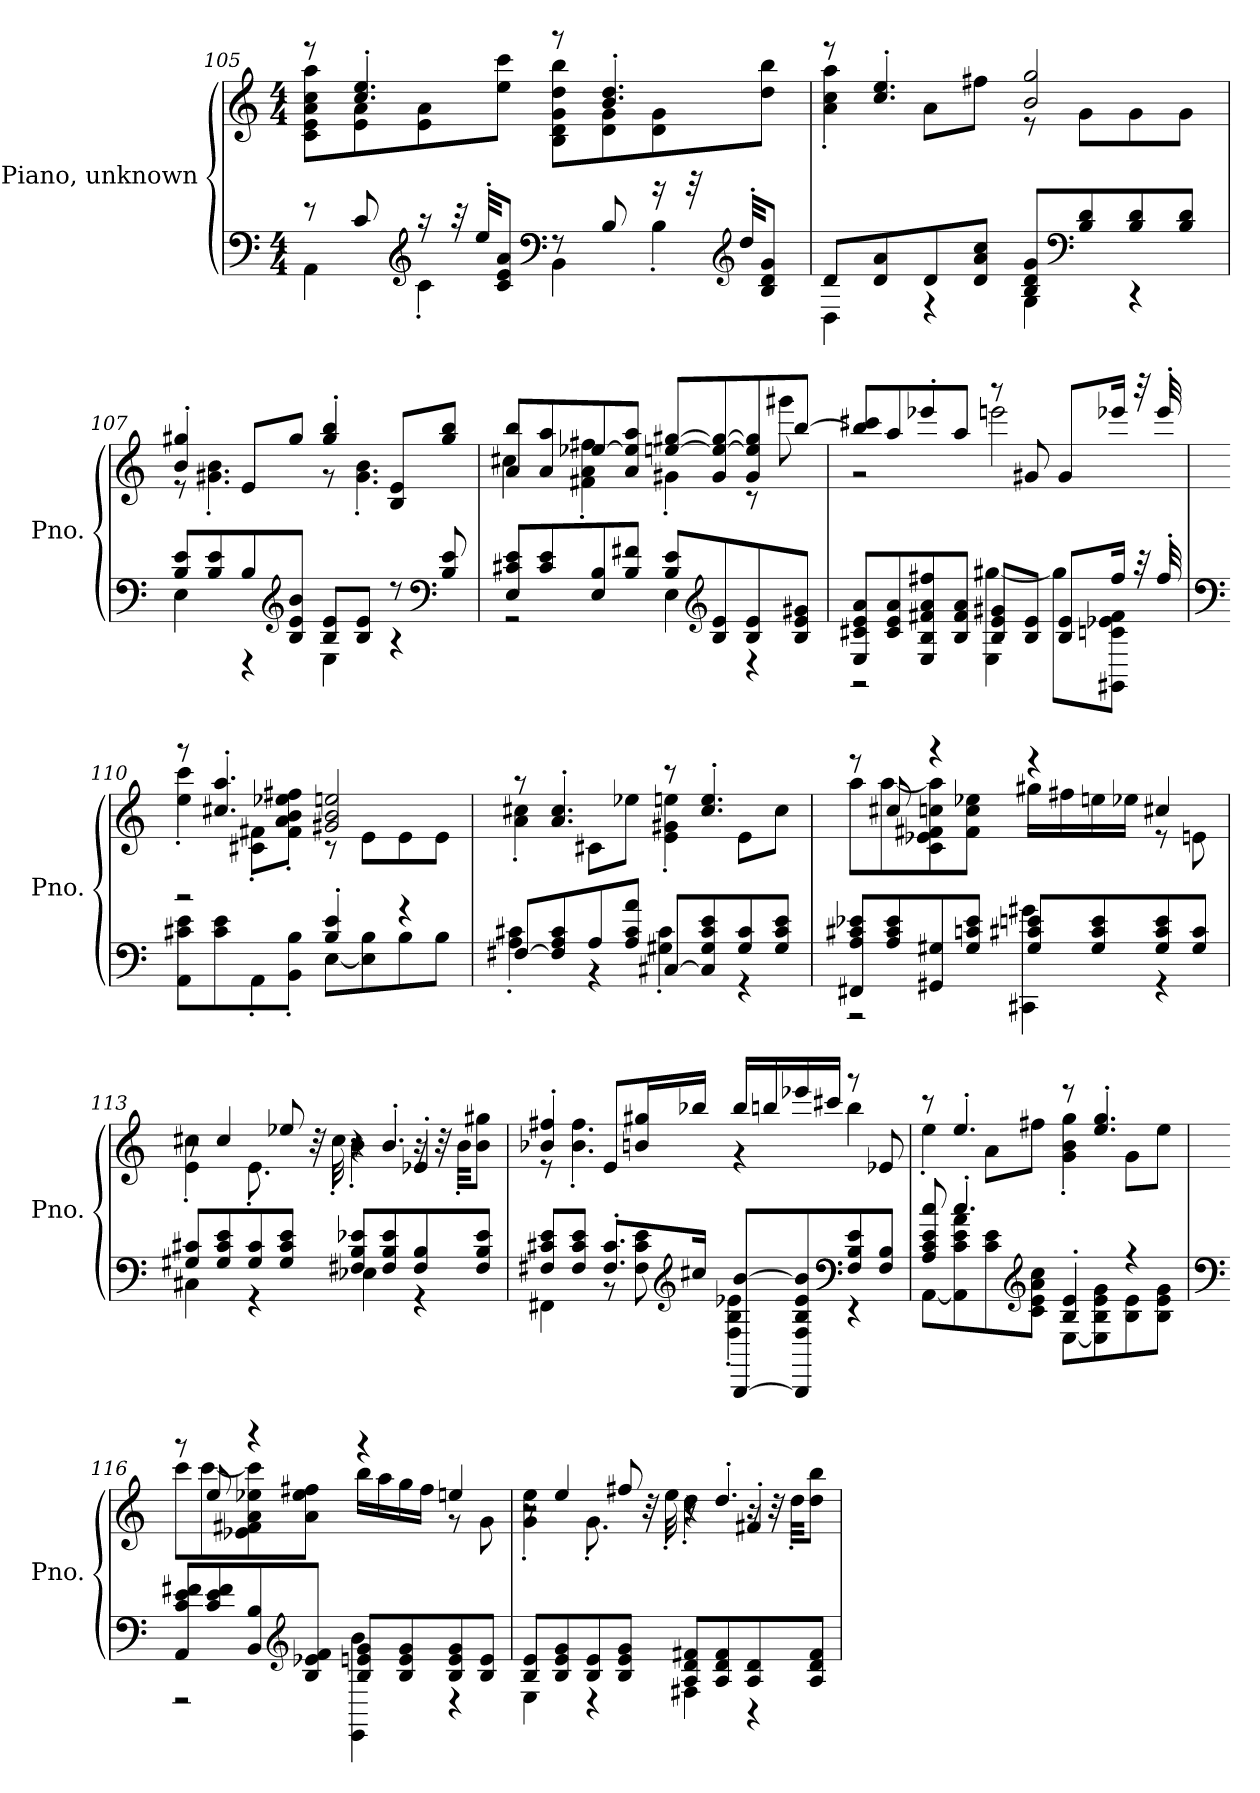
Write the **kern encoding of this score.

**kern	**kern
*part1	*part1
*staff2	*staff1
*I"Piano, unknown	*
*I'Pno.	*
!!LO:PB:g=z
*clefF4	*clefG2
*k[]	*k[]
*M4/4	*M4/4
=105	=105
*^	*^
8r	4AA\	8r	8c\ 8e\ 8a\ 8cc\ 8aa\L
8c/	.	4.cc/' 4.ee/'	8e\ 8a\
*clefG2	*	*	*
16r	4c'\	.	8e\ 8a\
32r	.	.	.
32ee'/KKL	.	.	.
8c/ 8e/ 8a/J	.	.	8ee\ 8ccc\J
*clefF4	*	*	*
8r	4BB\	8r	8B\ 8d\ 8g\ 8dd\ 8bb\L
8B/	.	4.b/' 4.dd/'	8d\ 8g\
16r	4B'\	.	8d\ 8g\
32r	.	.	.
*clefG2	*	*	*
32dd'/KKL	.	.	.
8B/ 8d/ 8g/J	.	.	8dd\ 8bb\J
=106	=106	=106	=106
8d/L	4D\	8r	4a\' 4cc\' 4aa\'
8d/ 8a/	.	4.cc/' 4.ee/'	.
8d/	4r	.	8a\L
8d/ 8a/ 8cc/J	.	.	8ff#X\J
8B/ 8d/ 8g/L	4G\	2b/ 2gg/	8r
*clefF4	*	*	*
8B/ 8d/	.	.	8g\L
8B/ 8d/	4r	.	8g\
8B/ 8d/J	.	.	8g\J
=107	=107	=107	=107
8B/ 8e/L	4E\	4b/' 4gg#X/'	8r
8B/ 8e/	.	.	4.g#X\' 4.b\'
8B/	4r	8e/L	.
*clefG2	*	*	*
8B/ 8e/ 8b/J	.	8gg#/J	.
8B/ 8e/L	4E\	4gg#/' 4bb/'	8r
8B/ 8e/J	.	.	4.g#\' 4.b\'
8r	4r	8B/ 8e/L	.
*clefF4	*	*	*
8B/ 8e/	.	8gg#/ 8bb/J	.
!!LO:LB:g=z	!!
=108	=108	=108	=108
8E/ 8c#X/ 8e/L	2r	8a/ 8bb/L	4cc#X\
8c#/ 8e/	.	8a/ 8aa/	.
8E/ 8B/	.	[8ee-X/	4f#X\' 4a\' 4ff#X\'
8B/ 8f#X/J	.	8a/ 8ee-/] 8aa/J	.
8B/ 8e/L	4E\	[8een/ [8gg#X/L	4g#X'\
*clefG2	*	*	*
8B/ 8e/	.	8g#/ 8ee/_ 8gg#/_	.
8B/ 8e/	4r	8g#/ 8ee/] 8gg#/]	8r
8B/ 8e/ 8g#X/J	.	[8bb/J	8ggg#X\
=109	=109	=109	=109
8E/ 8c#X/ 8e/ 8a/L	2r	8bb/] 8ccc#X/L	2r
8c#/ 8e/ 8a/	.	8aa/	.
8E/ 8B/ 8f#X/ 8a/ 8ff#X/	.	8eee-X'/	.
8B/ 8f#/ 8a/J	.	8aa/J	.
8B/ 8e/ 8g#X/L	4E\ [4gg#X\	8r	2eeen\
8B/ 8e/J	.	8g#X/	.
8B/ 8e/L	8gg#\L]	8g#/L	.
16ff#/Jk	8GG#X\ 8cn\ 8e-X\ 8f#\J	16eee-X/Jk	.
32r	.	32r	.
32ff#'/	.	32eee-'/	.
!!LO:LB:g=z	!!
=110	=110	=110	=110
*clefF4	*	*	*
2r	8AA\ 8c#X\ 8e\L	8r	4ee\' 4ccc\'
.	8c#\ 8e\	4.cc#X/' 4.aa/'	.
.	8AA'\	.	8c#X\' 8f#X\'L
.	8BB\' 8B\'J	.	8f#\' 8a\' 8b\' 8ee-X\' 8ff#X\'J
4B/' 4e/'	[8E\L	2g#X/ 2b/ 2een/	8r
.	8E\] 8B\	.	8e\L
4r	8B\	.	8e\
.	8B\J	.	8e\J
=111	=111	=111	=111
[8F#X/L	4A\' 4c#X\'	8r	4a\' 4cc#X\'
8F#/] 8A/ 8c#/	.	4.a/' 4.cc#/'	.
8A/	4r	.	8c#X\L
8A/ 8c#/ 8a/J	.	.	8ee-X\J
[8C#X/L	4G#X\' 4c#\'	8r	4e\' 4g#X\' 4een\'
8C#/] 8G#/ 8c#/ 8e/	.	4.cc#/' 4.ee/'	.
8G#/ 8c#/	4r	.	8e\L
8G#/ 8c#/ 8e/J	.	.	8cc#\J
!!LO:LB:g=z	!!
=112	=112	=112	=112
8FF#X/ 8A/ 8c#X/ 8e-X/L	2r	8r	8aa\L
8A/ 8c#/ 8e-/	.	8cc#X/	[8aa\
8GG#X/ 8G#X/	.	4r	8c\ 8e-X\ 8f#X\ 8ccn\ 8aa\]
8G#/ 8cn/ 8e-/J	.	.	8f#\ 8cc\ 8ee-X\J
8G#/ 8c#X/ 8en/L	4CC#X\ 4g#X\	4r	16gg#X\LL
.	.	.	16ff#X\
8G#/ 8c#/ 8e/	.	.	16een\
.	.	.	16ee-X\JJ
8G#/ 8c#/ 8e/	4r	4cc#X/	8r
8G#/ 8c#/J	.	.	8en\
=113	=113	=113	=113
*	*	*	*^
8G#X/ 8c#X/L	4C#X\	8r	4e\' 4cc#X\'	2r
8G#/ 8c#/ 8e/	.	4cc#/	.	.
8G#/ 8c#/	4r	.	8.e'\	.
8G#/ 8c#/ 8e/J	.	8ee-X/	.	.
.	.	.	32r	.
.	.	.	32cc#'\	.
8F#X/ 8B/ 8e-X/L	4E-X\	8r	4b'\	4r
8F#/ 8B/ 8e-/	.	4.b'/	.	.
8F#/ 8B/	4r	.	16r	4e-X'/
.	.	.	32r	.
.	.	.	32b'\KKL	.
8F#/ 8B/ 8e-/J	.	.	8b\ 8gg#X\J	.
*	*	*	*v	*v
!!LO:LB:g=z
=114	=114	=114	=114
8F#X/ 8c#X/ 8e/L	4FF#X\	4b-X/' 4ff#X/'	8r
8F#/ 8c#/ 8e/J	.	.	4.b-\' 4.ff#\'
8.F#/' 8.c#/'L	8r	8e/L	.
.	8F#\ 8c#\ 8e\	16bn/ 16gg#X/L	.
*clefG2	*	*	*
16cc#X/Jk	.	16bb-X/JJ	.
[8BBB/ [8b/L	4F#\' 4B\' 4e-X\'	16bb-/LL	4r
.	.	16bbn/	.
8BBB/] 8F#/ 8B/ 8e-/ 8b/]	.	16eee-X/	.
.	.	16ccc#X/JJ	.
*clefF4	*	*	*
8F#/ 8B/ 8e-/	4r	8r	4bb\
8F#/ 8B/J	.	8e-X/	.
=115	=115	=115	=115
8A/ 8c/ 8e/ 8cc/	[8AA\L	8r	4ee'\
4.cc'/	8AA\] 8c\ 8e\ 8a\	4.ee'/	.
.	8c\ 8e\	.	8a\L
*clefG2	*	*	*
.	8c\ 8e\ 8a\ 8cc\J	.	8ff#X\J
4B/' 4e/'	[8E\L	8r	4g\' 4b\' 4gg\'
.	8E\] 8B\ 8e\ 8g\	4.ee/' 4.gg/'	.
4r	8B\ 8e\	.	8g\L
.	8B\ 8e\ 8g\J	.	8ee\J
!!LO:LB:g=z	!!
=116	=116	=116	=116
*clefF4	*	*	*
8AA/ 8c/ 8e/ 8f#X/L	2r	8r	8ccc\L
8c/ 8e/ 8f#/	.	8ee/	[8ccc\
8BB/ 8B/	.	4r	8e-X\ 8f#X\ 8a\ 8ee-X\ 8ccc\]
*clefG2	*	*	*
8B/ 8e-X/ 8f#/J	.	.	8a\ 8ee-\ 8ff#X\J
8B/ 8en/ 8g/L	4EE\ 4b\	4r	16bb\LL
.	.	.	16aa\
8B/ 8e/ 8g/	.	.	16gg\
.	.	.	16ff#\JJ
8B/ 8e/ 8g/	4r	4een/	8r
8B/ 8e/J	.	.	8g\
=117	=117	=117	=117
*	*	*	*^
8B/ 8e/L	4E\	8r	4g\' 4ee\'	2r
8B/ 8e/ 8g/	.	4ee/	.	.
8B/ 8e/	4r	.	8.g'\	.
8B/ 8e/ 8g/J	.	8ff#X/	.	.
.	.	.	32r	.
.	.	.	32ee'\	.
8A/ 8d/ 8f#X/L	4F#X\	8r	4dd'\	4r
8A/ 8d/ 8f#/	.	4.dd'/	.	.
8A/ 8d/	4r	.	16r	4f#X'/
.	.	.	32r	.
.	.	.	32dd'\KKL	.
8A/ 8d/ 8f#/J	.	.	8dd\ 8bb\J	.
*v	*v	*	*	*
*	*v	*v	*v
=	=
*-	*-
